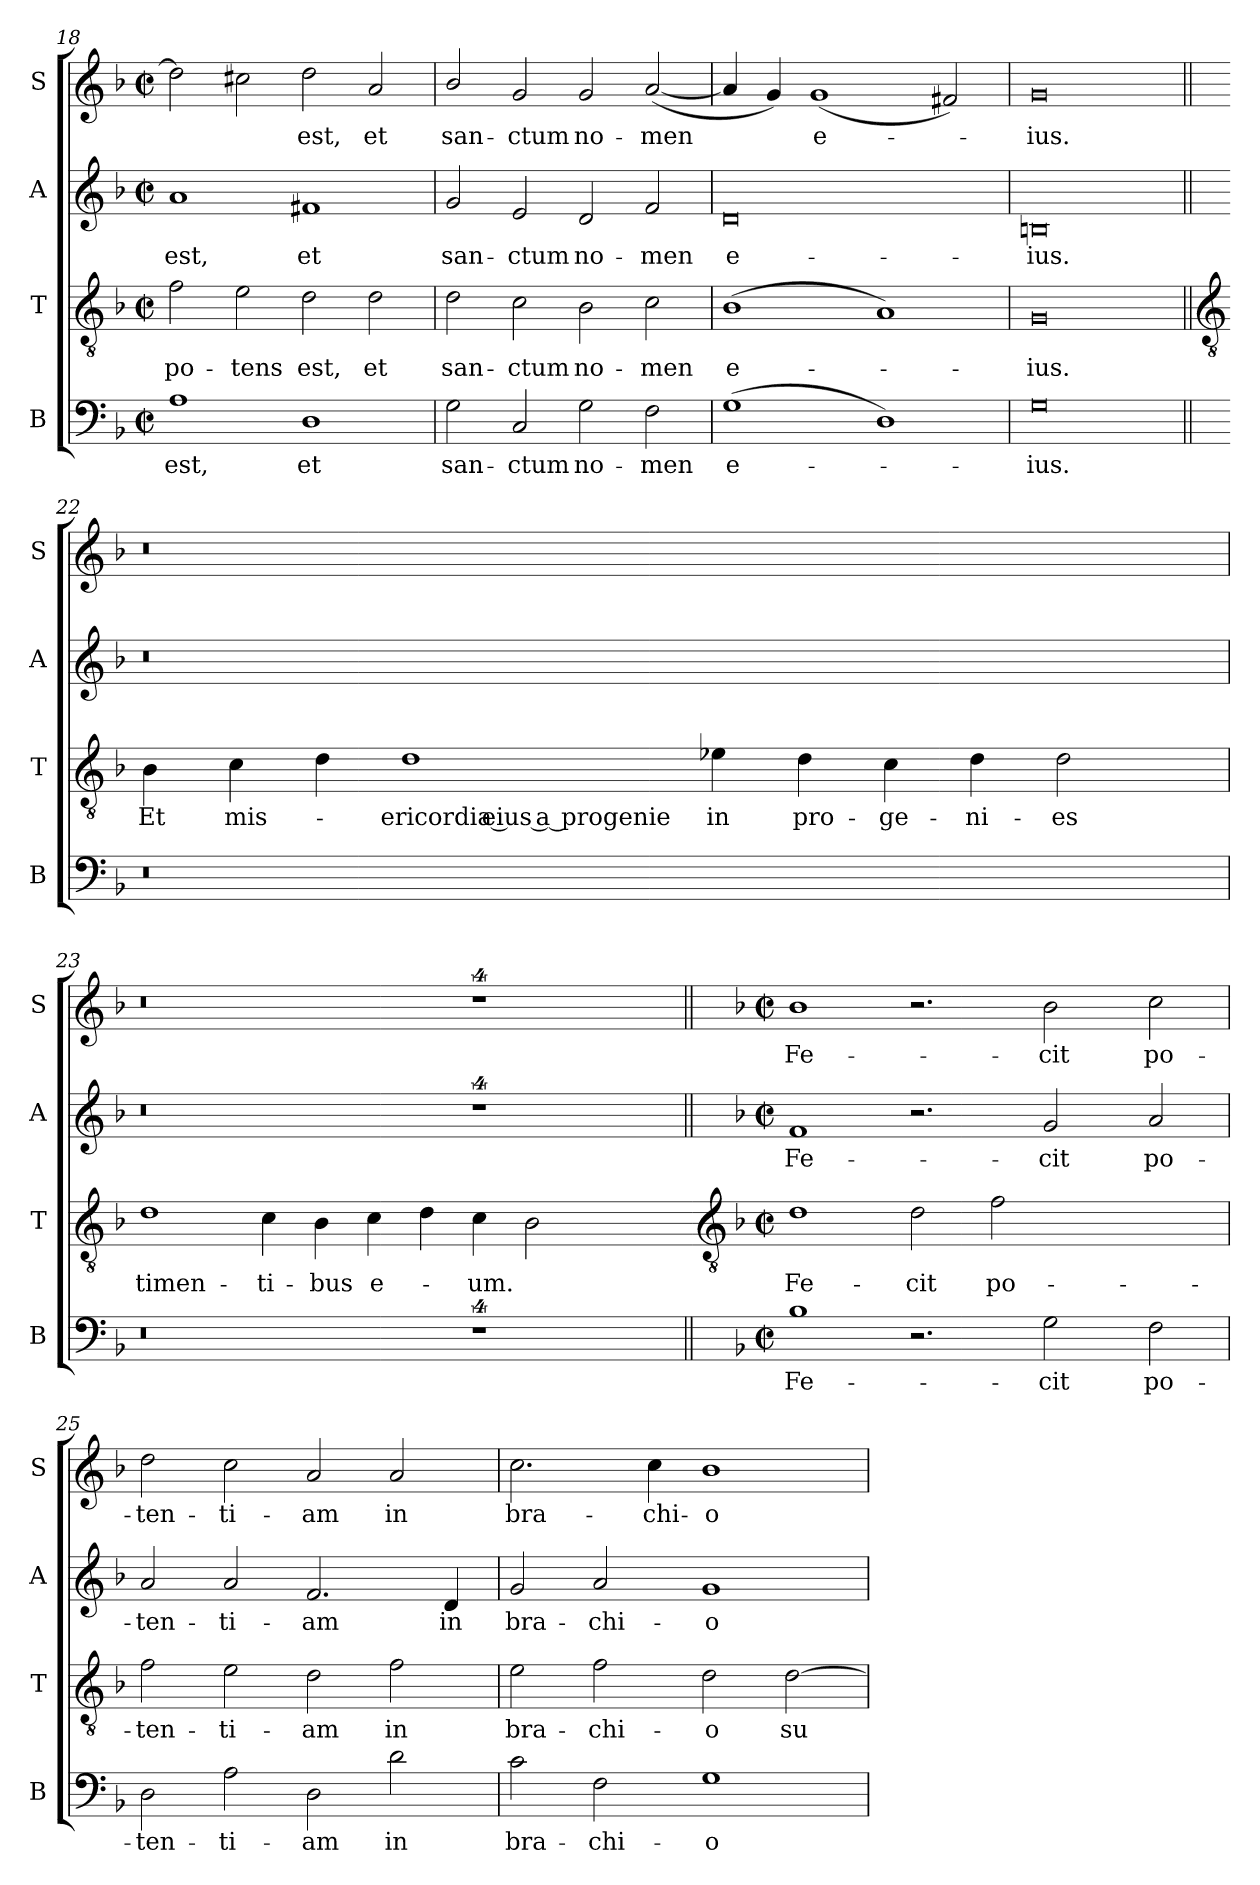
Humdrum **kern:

**kern	**text	**kern	**text	**kern	**text	**kern	**text
*part4	*part4	*part3	*part3	*part2	*part2	*part1	*part1
*staff4	*staff4	*staff3	*staff3	*staff2	*staff2	*staff1	*staff1
*I"B	*	*I"T	*	*I"A	*	*I"S	*
*I'B	*	*I'T	*	*I'A	*	*I'S	*
*clefF4	*	*clefGv2	*	*clefG2	*	*clefG2	*
*k[b-]	*	*k[b-]	*	*k[b-]	*	*k[b-]	*
*F:	*	*F:	*	*F:	*	*F:	*
*M4/2	*	*M4/2	*	*M4/2	*	*M4/2	*
*met(c|)	*	*met(c|)	*	*met(c|)	*	*met(c|)	*
=18	=18	=18	=18	=18	=18	=18	=18
!	!LO:LY:b	!	!LO:LY:b	!	!LO:LY:b	!	!
1A	est,	2f	po-	1a	est,	2dd]	.
!	!	!	!LO:LY:b	!	!	!	!
.	.	2e	-tens	.	.	2cc#X	.
!	!LO:LY:b	!	!LO:LY:b	!	!LO:LY:b	!	!LO:LY:b
1D	et	2d	est,	1f#X	et	2dd	est,
!	!	!	!LO:LY:b	!	!	!	!LO:LY:b
.	.	2d	et	.	.	2a	et
=19	=19	=19	=19	=19	=19	=19	=19
!	!LO:LY:b	!	!LO:LY:b	!	!LO:LY:b	!	!LO:LY:b
2G	san-	2d	san-	2g	san-	2b-/	san-
!	!LO:LY:b	!	!LO:LY:b	!	!LO:LY:b	!	!LO:LY:b
2C	-ctum	2c	-ctum	2e	-ctum	2g	-ctum
!	!LO:LY:b	!	!LO:LY:b	!	!LO:LY:b	!	!LO:LY:b
2G	no-	2B-	no-	2d	no-	2g	no-
!	!LO:LY:b	!	!LO:LY:b	!	!LO:LY:b	!	!LO:LY:b
2F	-men	2c	-men	2f	-men	(<[2a	-men
=20	=20	=20	=20	=20	=20	=20	=20
!	!LO:LY:b	!	!LO:LY:b	!	!LO:LY:b	!	!
(>1G	e-	(<1B-	e-	0d	e-	4a]	.
.	.	.	.	.	.	4g)	.
!	!	!	!	!	!	!	!LO:LY:b
.	.	.	.	.	.	(<1g	e-
1D)	.	1A)	.	.	.	.	.
.	.	.	.	.	.	2f#X)	.
=21	=21	=21	=21	=21	=21	=21	=21
!	!LO:LY:b	!	!LO:LY:b	!	!LO:LY:b	!	!LO:LY:b
0G	ius.	0G	ius.	0Bn	-ius.	0g	ius.
!!LO:LB:g=z
=22||	=22||	=22||	=22||	=22||	=22||	=22||	=22||
*	*	*clefGv2	*	*	*	*	*
!	!	!	!LO:LY:b	!	!	!	!
0r	.	4B-	Et	0r	.	0r	.
!	!	!	!LO:LY:b	!	!	!	!
.	.	4c	mis-	.	.	.	.
.	.	4d	.	.	.	.	.
!	!	!	!LO:LY:b	!	!	!	!
.	.	1d	ericordia eius a progenie	.	.	.	.
!	!	!	!LO:LY:b	!	!	!	!
.	.	4e-X	in	.	.	.	.
!	!	!	!LO:LY:b	!	!	!	!
1ryy	.	4d	pro-	1ryy	.	1ryy	.
!	!	!	!LO:LY:b	!	!	!	!
.	.	4c	-ge-	.	.	.	.
!	!	!	!LO:LY:b	!	!	!	!
.	.	4d	-ni-	.	.	.	.
!	!	!	!LO:LY:b	!	!	!	!
.	.	2d	-es	.	.	.	.
4ryy	.	.	.	4ryy	.	4ryy	.
=23	=23	=23	=23	=23	=23	=23	=23
!	!	!	!LO:LY:b	!	!	!	!
0r	.	1d	timen-	0r	.	0r	.
!	!	!	!LO:LY:b	!	!	!	!
.	.	4c	-ti-	.	.	.	.
!	!	!	!LO:LY:b	!	!	!	!
.	.	4B-	-bus	.	.	.	.
!	!	!	!LO:LY:b	!	!	!	!
.	.	4c	e-	.	.	.	.
.	.	4d	.	.	.	.	.
!	!	!	!LO:LY:b	!	!	!	!
4%5r	.	4c	um.	4%5r	.	4%5r	.
.	.	2B-	.	.	.	.	.
.	.	2ryy	.	.	.	.	.
!!LO:LB:g=z
=24||	=24||	=24-	=24||	=24||	=24||	=24||	=24||
*	*	*clefGv2	*	*	*	*	*
*k[b-]	*	*	*	*k[b-]	*	*k[b-]	*
*F:	*	*	*	*F:	*	*F:	*
*M4/2	*	*M4/2	*	*M4/2	*	*M4/2	*
*met(c|)	*	*met(c|)	*	*met(c|)	*	*met(c|)	*
!	!LO:LY:b	!	!LO:LY:b	!	!LO:LY:b	!	!LO:LY:b
1B-	Fe-	1d	Fe-	1f	Fe-	1b-	Fe-
!	!	!	!LO:LY:b	!	!	!	!
2.r	.	2d	-cit	2.r	.	2.r	.
!	!	!	!LO:LY:b	!	!	!	!
.	.	2f	po-	.	.	.	.
!	!LO:LY:b	!	!	!	!LO:LY:b	!	!LO:LY:b
2G	-cit	.	.	2g	-cit	2b-	-cit
.	.	2.ryy	.	.	.	.	.
!	!LO:LY:b	!	!	!	!LO:LY:b	!	!LO:LY:b
2F	po-	.	.	2a	po-	2cc	po-
=25	=25	=25	=25	=25	=25	=25	=25
!	!LO:LY:b	!	!LO:LY:b	!	!LO:LY:b	!	!LO:LY:b
2D	-ten-	2f	-ten-	2a	-ten-	2dd	-ten-
!	!LO:LY:b	!	!LO:LY:b	!	!LO:LY:b	!	!LO:LY:b
2A	-ti-	2e	-ti-	2a	-ti-	2cc	-ti-
!	!LO:LY:b	!	!LO:LY:b	!	!LO:LY:b	!	!LO:LY:b
2D	-am	2d	-am	2.f	-am	2a	-am
!	!LO:LY:b	!	!LO:LY:b	!	!	!	!LO:LY:b
2d	in	2f	in	.	.	2a	in
!	!	!	!	!	!LO:LY:b	!	!
.	.	.	.	4d	in	.	.
=26	=26	=26	=26	=26	=26	=26	=26
!	!LO:LY:b	!	!LO:LY:b	!	!LO:LY:b	!	!LO:LY:b
2c	bra-	2e	bra-	2g	bra-	2.cc	bra-
!	!LO:LY:b	!	!LO:LY:b	!	!LO:LY:b	!	!
2F	-chi-	2f	-chi-	2a	-chi-	.	.
!	!	!	!	!	!	!	!LO:LY:b
.	.	.	.	.	.	4cc	-chi-
!	!LO:LY:b	!	!LO:LY:b	!	!LO:LY:b	!	!LO:LY:b
1G	-o	2d	-o	1g	-o	1b-	-o
!	!	!	!LO:LY:b	!	!	!	!
.	.	[2d	su-	.	.	.	.
=	=	=	=	=	=	=	=
*-	*-	*-	*-	*-	*-	*-	*-
